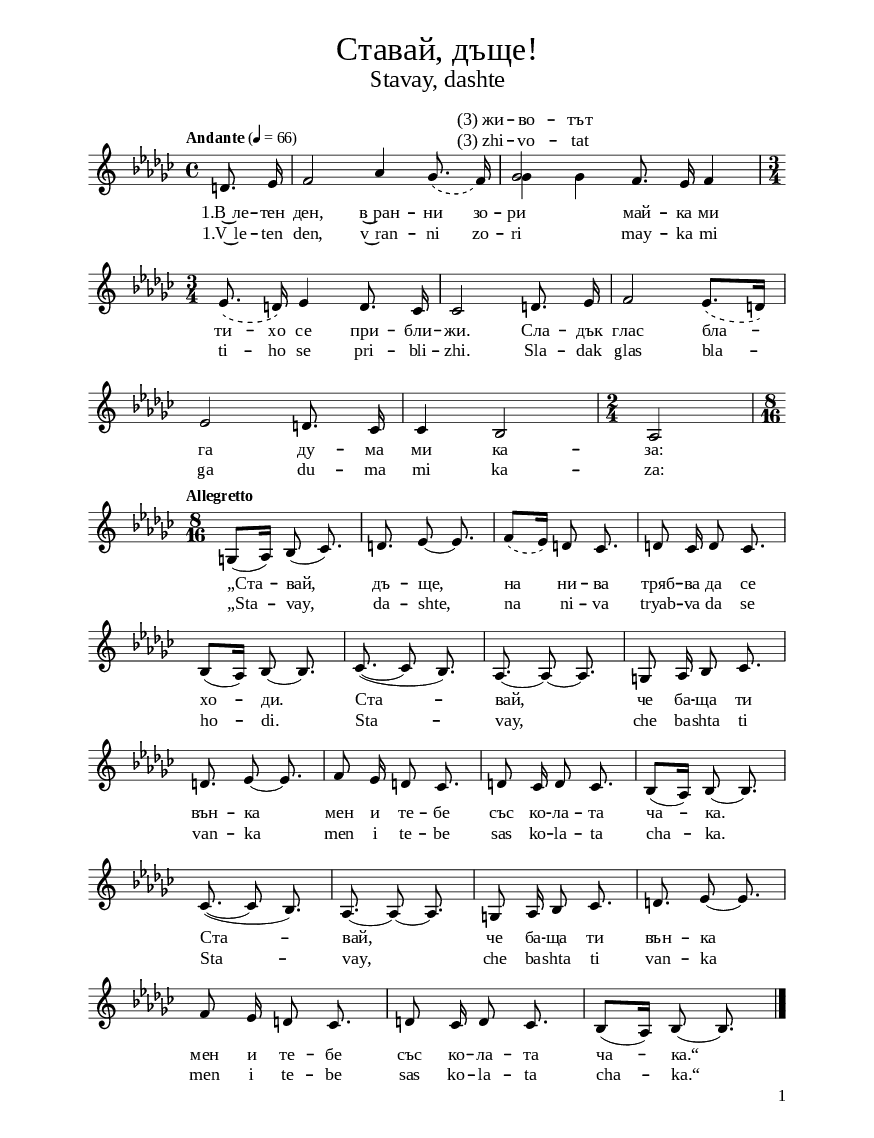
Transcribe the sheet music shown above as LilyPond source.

\version "2.24.0"

% include paper part and global functions
\include "include/globals.ily"

"rightBraces018" = \markup {
  \column {
    % repeat braces
    \translate #'(0 . -12.6 )
    \right-brace #18

    \translate #'(0 . -17.4 )
    \right-brace #18

  
  }
  \column {
    % repeat numbers
    \translate #'(0 . -13.2 )
    2

    \translate #'(0 . -19.2 )
    2


  }
}

\bookpart {
  \include "include/bookpart-paper.ily"
  \score {
    \include "include/score-layout.ily"

    <<
      \new Lyrics = "tempVoiceLyricsBG" \with {
        % lyrics above a staff should have this override
        \override VerticalAxisGroup.staff-affinity = #DOWN
      }
      \new Lyrics = "tempVoiceLyricsEN" \with {
        \override VerticalAxisGroup.staff-affinity = #DOWN
      }

    \new Voice = "mainVoice" \absolute {
      \clef treble
    
      \key ges \major
  
      \time 4/4
      \tempoFunc "Andante" 4 "66"
      \autoBeamOff
      \partial 4
      d'8. es'16 | % 2
      f'2 as'4 \phrasingSlurDown \phrasingSlurDashed ges'8. \(
      <<
        % now temporary add a second voice
        {
          \voiceTwo % this voice is in the same context as parent
          \hideNotes f'16 \) \unHideNotes \phrasingSlurNeutral | % 3
          \stemUp ges'2 \stemNeutral
        }
        \new Voice = "tempVoice" {
          % this is a new voice context
          \voiceOne \autoBeamOff
          f'16 | % 3
          \stemDown ges'4 ges'4 \stemNeutral
        }
      >>
      \oneVoice

      f'8. 
      
      es'16 f'4 \break | % 4
      \time 3/4 \phrasingSlurDashed es'8. \( d'16 \) \phrasingSlurNeutral es'4 d'8. ces'16 | % 5
      ces'2 d'8. es'16 | % 6
      f'2 \slurDashed es'8. [( d'16 )] \slurNeutral \break | % 7
      es'2 d'8. ces'16 | % 8
      ces'4 bes2 | % 9
      \time 2/4  as2 \break |
      \time 8/16  |
      \tempo "Allegretto" \slurSolid g8 [( as16 )] bes8 ( ces'8. ) | % 11
      d'8. es'8 ~ es'8. | % 12
      \slurDashed f'8 [( es'16 )] d'8 ces'8. | % 13
      d'8 ces'16 d'8 ces'8. \break | % 14
      \slurSolid bes8 [( as16 )] bes8 ~ bes8. | % 15
      ces'8. ( ~ ces'8 bes8. ) | % 16
      as8. ~ as8 ~ as8. | % 17
      g8 as16 bes8 ces'8. \break | % 18
      d'8. es'8 ~ es'8. | % 19
      f'8 es'16 d'8 ces'8. |
      d'8 ces'16 d'8 ces'8. | % 21
      bes8 [( as16 )] bes8 ~ bes8. \break | % 22
      ces'8. ( ~ ces'8 bes8. ) | % 23
      as8. ~ as8 ~ as8. | % 24
      g8 as16 bes8 ces'8. | % 25
      d'8. es'8 ~ es'8. \break | % 26
      f'8 es'16 d'8 ces'8. | % 27
      d'8 ces'16 d'8 ces'8. | % 28
      bes8 [( as16 )] bes8 ~ bes8. \bar "|."
    }
   
   
   \new Lyrics \lyricsto "mainVoice" {
      "1.В~ле" -- тен
      ден, в~ран -- ни зо -- ри май -- ка ми ти -- хо се при --
      бли -- жи. Сла -- дък глас бла -- га ду -- ма ми
      ка -- за: „Ста -- вай, дъ -- ще, на ни -- ва
      тряб -- ва да се хо -- ди. Ста -- вай, че ба --
      ща ти вън -- ка мен и те -- бе със ко -- ла --
      та ча -- ка. Ста -- вай, че ба -- ща ти вън --
      ка мен и те -- бе със ко -- ла -- та ча --
      ка.“
   }

   \new Lyrics \lyricsto "mainVoice" {
        "1.V~le" -- ten
        den, v~ran -- ni zo -- ri may -- ka mi ti -- ho se pri --
        bli -- zhi. Sla -- dak glas bla -- ga du -- ma mi
        ka -- za: „Sta -- vay, da -- shte, na ni -- va
        tryab -- va da se ho -- di. Sta -- vay, che ba --
        shta ti van -- ka men i te -- be sas ko -- la --
        ta cha -- ka. Sta -- vay, che ba -- shta ti van --
        ka men i te -- be sas ko -- la -- ta cha --
        ka.“
   }

   \context Lyrics = "tempVoiceLyricsBG" {
     \lyricsto "tempVoice" {
       "(3) жи" -- во -- тът
     }
   }
   
   \context Lyrics = "tempVoiceLyricsEN" {
     \lyricsto "tempVoice" {
       "(3) zhi" -- vo -- tat
     }
   }

   >>

    \header {
      title = \titleFunc "Ставай, дъще!" "Stavay, dashte"
    }

    \midi{}
    


  } % score
  
  
    \pageBreak

    \markup \fontsize #bgCoupletFontSize {
    \hspace #-1
    \override #`(baseline-skip . ,bgCoupletBaselineSkip) % affects space between column lines
    \column {
     \line {
             1.  В летен ден, в ранни зори
          }
          \line {
            "   "  майка ми тихо се приближи.
          }
          \line {
            "   "   Сладък глас блага дума
          }
          \line {
            "   "    ми каза: „Ставай дъще,
          }
          \line {
            "   "    на нива трябва да се ходи!
          }
          \line {
            "   "    Ставай, че баща ти вънка
          }
          \line {
            "   "  мен и тебе със колата чака.
          }
          \line {   "   " }
          \line {   2. Слънцето щом изгрей,}
          \line {   "   " ти на нивата трябва да си.}
          \line {   "   " С’ сърп в ръка, с песен ти}
          \line {   "   " деня срещни. Ставай, дъще,}
          \line {   "   " Слънце дома да не те завари.}
          \line {   "   " Ставай, че моми и момци –}
          \line {   "   " вси към нивата са веч тръгнали.}
          \line {   "   " }
          \line {   3.  Нива е, дъще, животът,}
          \line {   "   " де доброто семе се сей.}
          \line {   "   " Кат израсне, живот внася}
          \line {   "   " то във нас. Ставай, дъще,}
          \line {   "   " Любовта днес мен и тебе чака.}
          \line {   "   " Ставай, (2)тя ни носи}
          \line {   "   " своята нова, жива премяна.}
          \line {   "   "  Ставай, че животът вънка мен}
          \line {   "   "  и тебе с благост вече чака.“}
        }
    
    \"rightBraces018"

    \hspace #4
    \override #`(baseline-skip . ,bgCoupletBaselineSkip)
    \column {
      \line {
            1.  V leten den, v ranni zori
          }
          \line {
            "   "  mayka mi tiho se priblizhi.
          }
          \line {
            "   "   Sladak glas blaga duma
          }
          \line {
            "   "    mi kaza: „Stavay dashte,
          }
          \line {
            "   "    na niva tryabva da se hodi!
          }
          \line {
            "   "    Stavay, che bashta ti vanka
          }
          \line {
            "   "  men i tebe sas kolata chaka.
          }
          \line {   "   " }
          \line {   2. Slantseto shtom izgrey,}
          \line {   "   " ti na nivata tryabva da si.}
          \line {   "   " S’ sarp v raka, s pesen ti}
          \line {   "   " denya sreshtni. Stavay, dashte,}
          \line {   "   " Slantse doma da ne te zavari.}
          \line {   "   " Stavay, che momi i momtsi –}
          \line {   "   " vsi kam nivata sa vech tragnali.}
          \line {   "   " }
          \line {   3.  Niva e, dashte, zhivotat,}
          \line {   "   " de dobroto seme se sey.}
          \line {   "   " Kat izrasne, zhivot vnasya}
          \line {   "   " to vav nas. Stavay, dashte,}
          \line {   "   " Lyubovta dnes men i tebe chaka.}
          \line {   "   " Stavay, tya ni nosi}
          \line {   "   " svoyata nova, zhiva premyana.}
          \line {   "   "  Stavay, che zhivotat vanka men}
          \line {   "   "  i tebe s blagost veche chaka.“}
    }
   \"rightBraces018"

  }

   \pageBreak


  % include foreign translation(s) of the song
  \version "2.24.1"

\markup \fill-line { \fontsize #deTitleFontSize "Steh' auf, Tochter!" }
\markup \null
\markup \null

\markup \fontsize #deCoupletFontSize {
  \hspace #2
  \override #`(baseline-skip . ,deCoupletBaselineSkip)
  \column {
    \line { 1. An einem Sommertag, in der frühen Morgenröte, }

    \line { "   " näherte sich mir meine Mutter leise.}

    \line { "   "Mit süßer Stimme sagte sie mir ein gütiges Wort:}

    \line { "   " „Stehe auf, Tochter, }

    \line { "   " weil auf den Acker gegangen werden soll.}

    \line { "   "Stehe auf, }

    \line { "   " weil dein Vater draußen auf mich und auf dich mit dem Gespann wartet.“}
    \line { " "}

    \line { 2. Wenn die Sonne aufgeht, }
    \line { "   "sollst du auf dem Acker sein.}
    \line { "   " Mit der Sichel in der Hand und mit einem Lied begrüße den Tag.}
    \line { "   "Stehe auf, meine Tochter, }
    \line { "   "damit die Sonne dich nicht im Hause findet.}
    \line { "   "Stehe auf, meine Tochter, }
    \line { "   "weil alle Mädchen und Jungen schon zum Acker aufgebrochen sind.}
    \line { " "}

    \line { 3. Der Acker, meine Tochter, ist das Leben,}

    \line { "   "wo der gute Samen gesät wird.}

    \line { "   "Wenn er gedeiht, dann trägt er Leben in uns hinein.}

    \line { "   "Stehe auf, Tochter, }

    \line { "   " die Liebe wartet heute auf mich und auf dich.}

    \line { "   "Stehe auf, }

    \line { "   " sie bringt uns ihr neues, lebendiges Gewand.}

    \line { "   "Stehe auf, }

    \line { "   "weil das Leben draußen schon auf mich und auf dich mit Güte wartet.}
  }
}


} % bookpart
